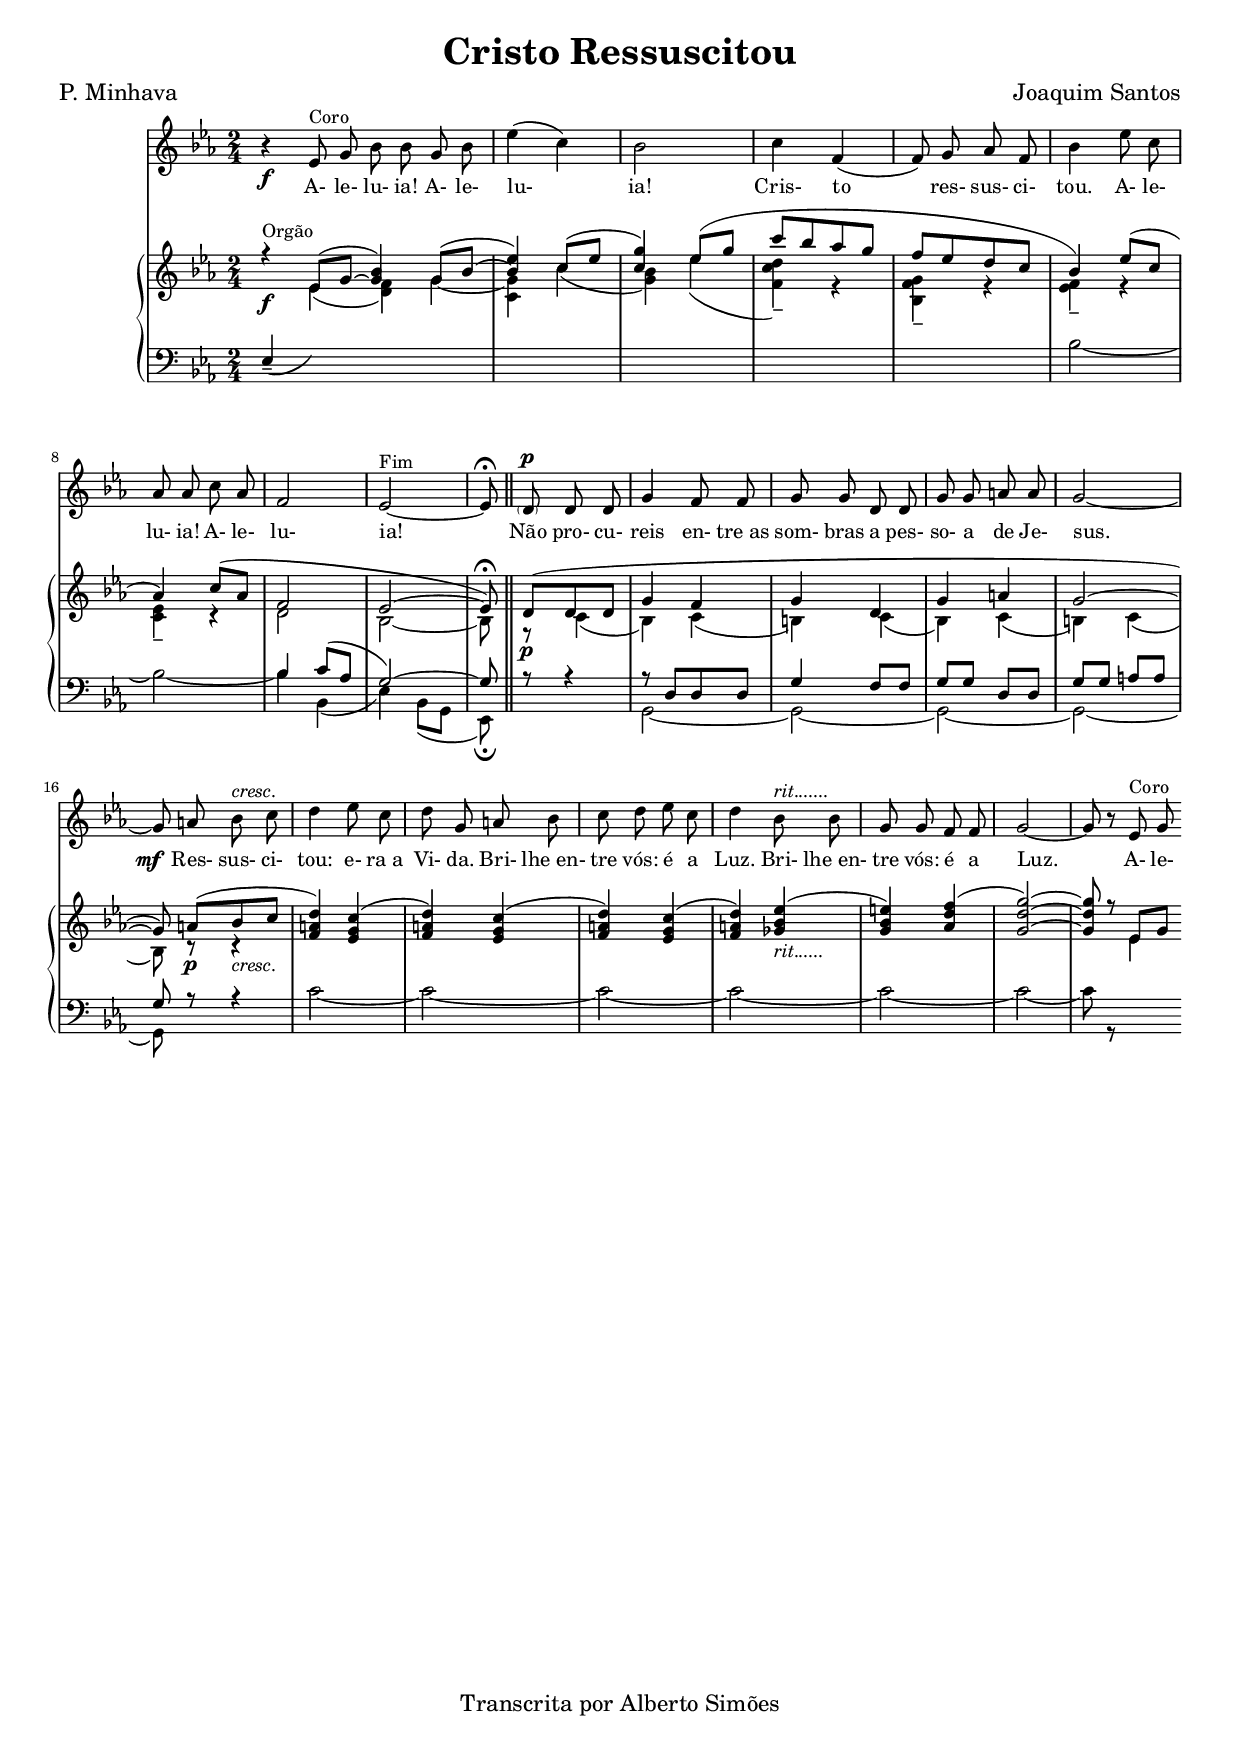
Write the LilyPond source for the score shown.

\version "2.14.0"

\header {
  title = "Cristo Ressuscitou"
  composer = "Joaquim Santos"
  poet = "P. Minhava"
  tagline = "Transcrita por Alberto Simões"

  ocasioes = "entrada"
  seccao   = "entrada"
}


global = {
  \key ees \major
  \time 2/4
}

melody = \relative c' {
  \clef treble
  \global
  \autoBeamOff
  r4\f ees8^\markup{Coro} g \bar "|:"
  bes bes g bes
  ees4( c)
  bes2
  c4 f,(


  f8) g aes f  
  bes4 ees8 c
  aes aes c aes
  f2
  ees2^\markup{Fim} ~ 
  ees8 \fermata \bar "||" \parenthesize d^\p d d

  g4 f8 f
  g g d d
  g g a a
  g2 ~
  g8 a bes^\markup{\italic{cresc.}} c
  d4 ees8 c

  d8 g, a bes
  c d ees c
  d4 bes8^\markup{\italic{rit.......}} bes
  g g f f
  g2 ~
  g8 r ees^\markup{Coro} g \bar ":|"
}

text = {
  \lyricmode {
    A- le- lu- ia! A- le- lu- ia!
    Cris- to res- sus- ci- tou.
    A- le- lu- ia! A- le- lu- ia!
    
    Não pro- cu- reis en- tre_as som- bras a pes- so- a de Je- sus.
  }
  \set stanza = \markup { \dynamic "mf"  }
  \lyricmode {
    Res- sus- ci- tou: e- ra_a Vi- da.
    Bri- lhe_en- tre vós: é a Luz.
    Bri- lhe_en- tre vós: é a Luz.
    A- le- 
  }
}

upperA = \new Voice = "uA" {
  \voiceOne
  \relative c' {
    r4\f^\markup{Orgão} ees8[( g]~ \bar "|:"
    <g bes>4) g8[( bes]~
    <bes ees>4)  c8[( ees]
    <c g'>4) ees8[( g]
    c[ bes aes g]
    f[ ees d c]
    bes4) ees8[( c]
    aes4) c8([ aes]
    f2
    ees2 ~
    ees8) \fermata

    d8([ d d] 
    g4 f
    g d
    g a
    g2 ~
    g8) a[( bes c]
    <f, a d>4) <ees g c>(
    <f a d>) <ees g c>(
    <f a d>) <ees g c>(
    <f a d>) <ges bes ees>(_\markup{\italic{rit......}}
    <g bes e>) <aes d f>(
    <g d' g>2) ~
    <g d' g>8 r ees[ g] \bar ":|"
  }
}

upperB = \new Voice = "uB" {
  \voiceTwo
  \relative c {
    \change Staff = "lower" \stemUp ees4(--  
    \change Staff = "upper" \stemDown ees'4)(
    <d f>4) g ~
    <c, g'> c'(
    <g bes>) ees'(
    <f, c' d>)-- r4
    
    <bes, f' g>-- r4
    <ees f>-- r
    <c ees>-- r
    d2
    bes ~
    bes8 r\p c4(
    
    bes) c(
    b) c(
    bes) c(
    b) c(
    bes8) r8\p r4_\markup{\italic{cresc.}} s2

    s2 s2 s2 s2 s2 s4 ees
  }
}

upper = {
  \global
  \clef treble
  << \upperA \\ \upperB >>
}

lowerA = \new Voice = "lA" {
  \relative c' {
    \voiceOne
    s2 \bar "|:" s2 s2 s2 s2
    s2 s2 s2 bes4 c8[( aes] g2) ~ g8 r r4
    r8 d8[ d d] g4 f8[ f] g[ g] d[ d] g[ g] a[ a] g r8 r4 
  }
}

lowerB = \new Voice = "lB" {
  \voiceTwo
  \relative c' {
    s2 \bar "|:" s2 s2 s2 s2  
    s2 bes2 ~ bes ~ bes4 bes,( ees) bes8[( g] ees)_\fermata s8 s4
    g2 ~ g2 ~ g2 ~ g2 ~ g8 s8 s4 c'2 ~
    c ~ c ~ c ~ c ~ c ~ c8 r8 s4
  }
}

lower = {
  \global
  \clef bass
  << \lowerA \\ \lowerB >>
}

	
\score {
  <<
    \new Voice = "mel" { \autoBeamOff \melody }
    \new Lyrics \lyricsto mel \text
    \new PianoStaff <<
      \new Staff = "upper" \upper
      \new Staff = "lower" \lower
    >>
  >>
  \layout {
    \context { \Staff \RemoveEmptyStaves }
    #(layout-set-staff-size 16)
  }
  \midi {
    \context {
      \Score
      tempoWholesPerMinute = #(ly:make-moment 63 4)
    }
  }
}


